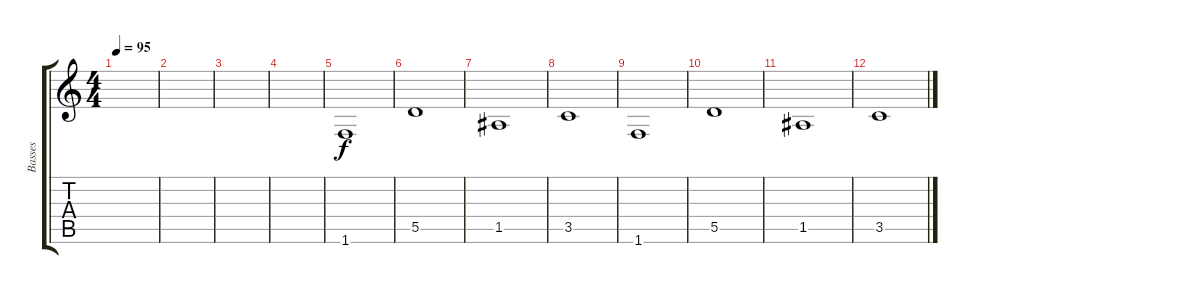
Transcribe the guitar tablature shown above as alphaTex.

\track ("Basses" "Basses") {instrument contrabass}
\staff {score tabs}
\tuning (E4 B3 G3 D3 A2 E2) {hide}
\ts (4 4)
\tempo 95
\clef g2
\ks c
|
|
|
|
1.6.1 |
5.5.1 |
1.5.1 |
3.5.1 |
1.6.1 |
5.5.1 |
1.5.1 |
3.5.1
